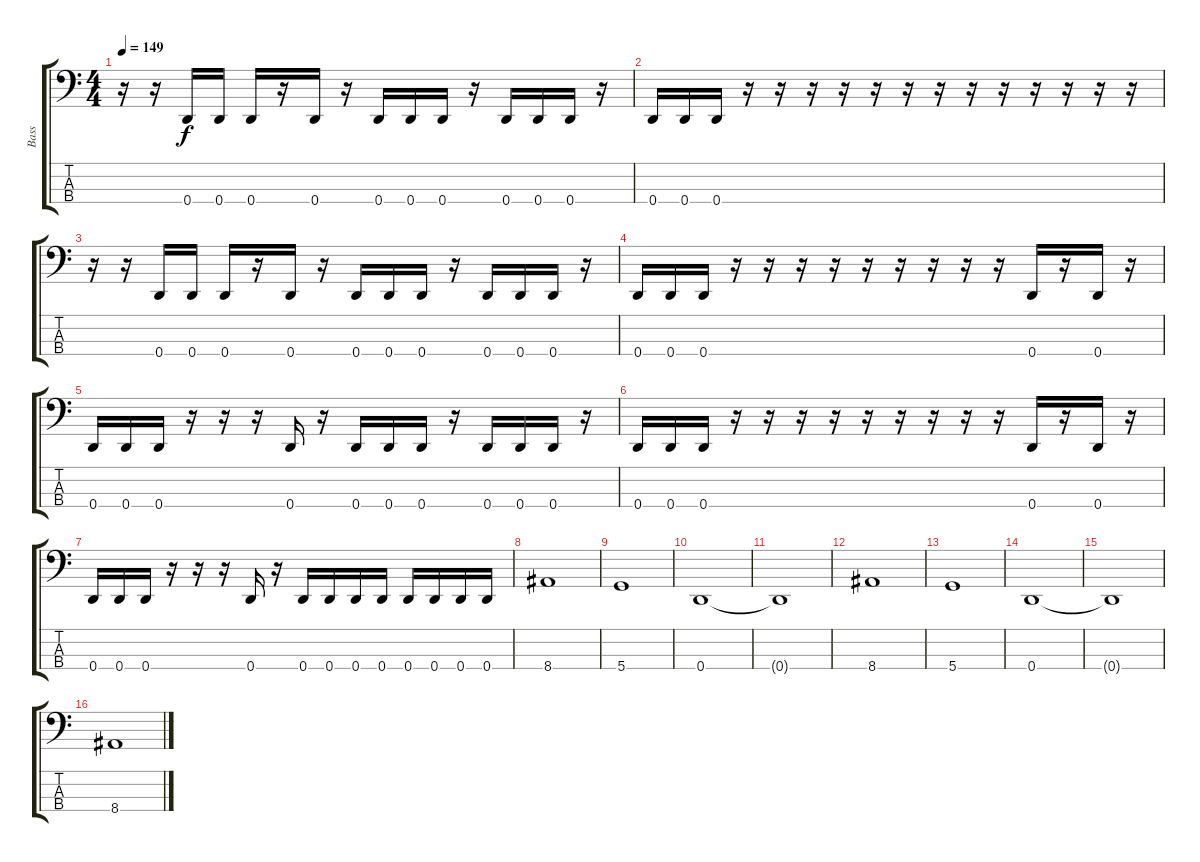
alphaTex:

\track ("Bass" "Bass") {instrument electricbassfinger}
\staff {score tabs}
\tuning (G2 D2 A1 D1) {hide}
\ts (4 4)
\tempo 149
\clef f4
\ks c
r.16{dy f} r.16 0.4.16 0.4.16 0.4.16 r.16 0.4.16 r.16 0.4.16 0.4.16 0.4.16 r.16 0.4.16 0.4.16 0.4.16 r.16 |
0.4.16 0.4.16 0.4.16 r.16 r.16 r.16 r.16 r.16 r.16 r.16 r.16 r.16 r.16 r.16 r.16 r.16 |
r.16 r.16 0.4.16 0.4.16 0.4.16 r.16 0.4.16 r.16 0.4.16 0.4.16 0.4.16 r.16 0.4.16 0.4.16 0.4.16 r.16 |
0.4.16 0.4.16 0.4.16 r.16 r.16 r.16 r.16 r.16 r.16 r.16 r.16 r.16 0.4.16 r.16 0.4.16 r.16 |
0.4.16 0.4.16 0.4.16 r.16 r.16 r.16 0.4.16 r.16 0.4.16 0.4.16 0.4.16 r.16 0.4.16 0.4.16 0.4.16 r.16 |
0.4.16 0.4.16 0.4.16 r.16 r.16 r.16 r.16 r.16 r.16 r.16 r.16 r.16 0.4.16 r.16 0.4.16 r.16 |
0.4.16 0.4.16 0.4.16 r.16 r.16 r.16 0.4.16 r.16 0.4.16 0.4.16 0.4.16 0.4.16 0.4.16 0.4.16 0.4.16 0.4.16 |
8.4.1 |
5.4.1 |
0.4.1 |
0.4{t}.1 |
8.4.1 |
5.4.1 |
0.4.1 |
0.4{t}.1 |
8.4.1
